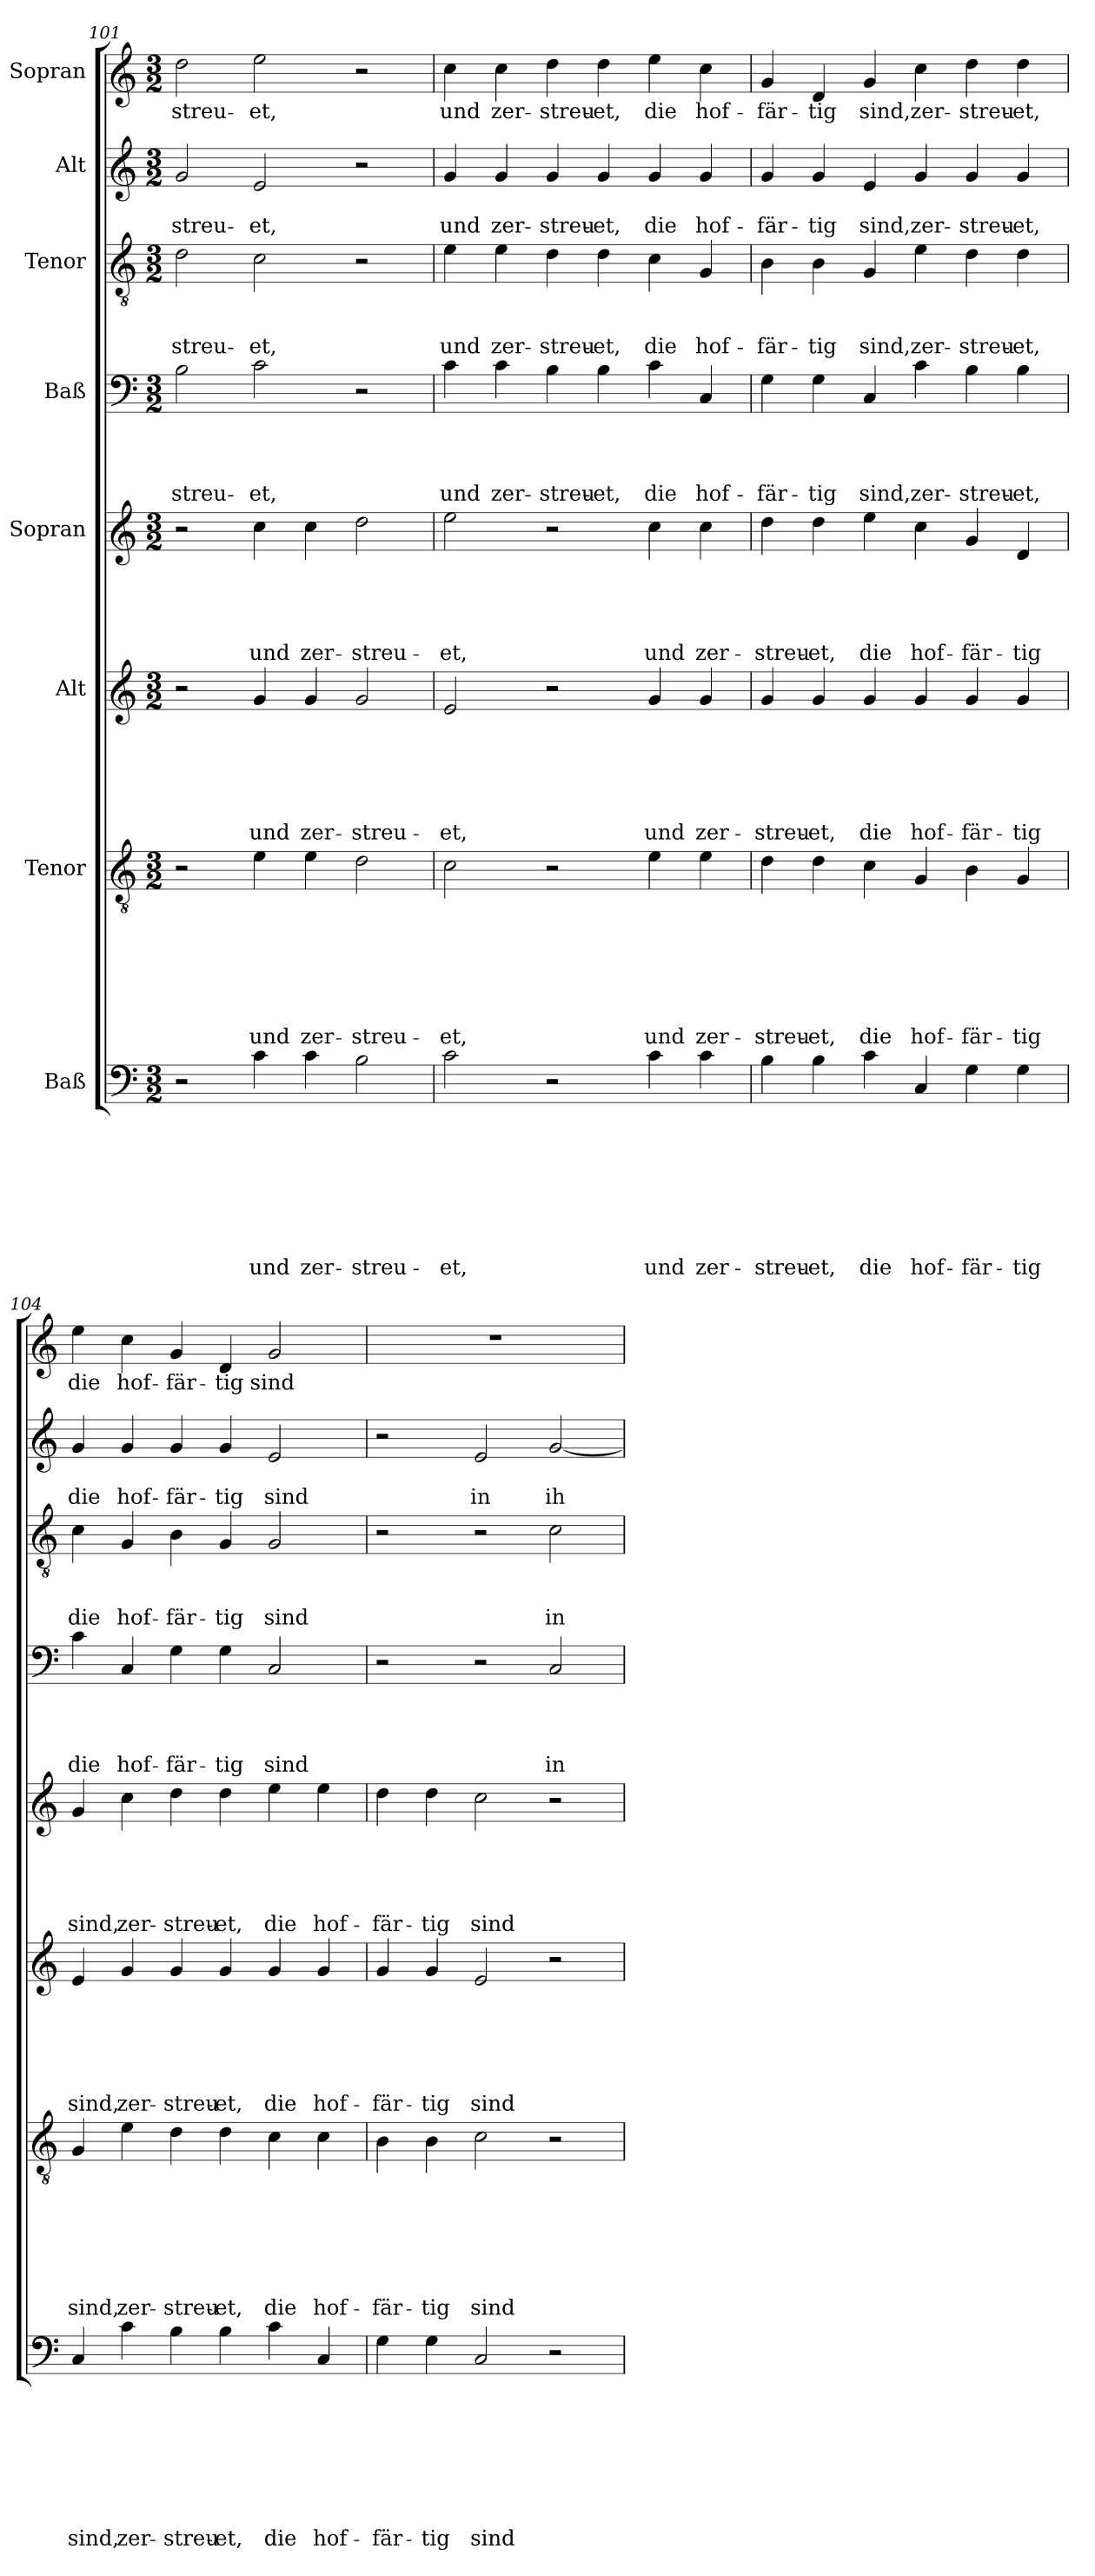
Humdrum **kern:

**kern	**text	**text	**text	**text	**text	**text	**text	**text	**kern	**text	**text	**text	**text	**text	**text	**text	**kern	**text	**text	**text	**text	**text	**text	**kern	**text	**text	**text	**text	**text	**kern	**text	**text	**text	**text	**kern	**text	**text	**text	**kern	**text	**text	**kern	**text
*part8	*part8	*part8	*part8	*part8	*part8	*part8	*part8	*part8	*part7	*part7	*part7	*part7	*part7	*part7	*part7	*part7	*part6	*part6	*part6	*part6	*part6	*part6	*part6	*part5	*part5	*part5	*part5	*part5	*part5	*part4	*part4	*part4	*part4	*part4	*part3	*part3	*part3	*part3	*part2	*part2	*part2	*part1	*part1
*staff8	*staff8	*staff8	*staff8	*staff8	*staff8	*staff8	*staff8	*staff8	*staff7	*staff7	*staff7	*staff7	*staff7	*staff7	*staff7	*staff7	*staff6	*staff6	*staff6	*staff6	*staff6	*staff6	*staff6	*staff5	*staff5	*staff5	*staff5	*staff5	*staff5	*staff4	*staff4	*staff4	*staff4	*staff4	*staff3	*staff3	*staff3	*staff3	*staff2	*staff2	*staff2	*staff1	*staff1
*I"Baß	*	*	*	*	*	*	*	*	*I"Tenor	*	*	*	*	*	*	*	*I"Alt	*	*	*	*	*	*	*I"Sopran	*	*	*	*	*	*I"Baß	*	*	*	*	*I"Tenor	*	*	*	*I"Alt	*	*	*I"Sopran	*
*clefF4	*	*	*	*	*	*	*	*	*clefGv2	*	*	*	*	*	*	*	*clefG2	*	*	*	*	*	*	*clefG2	*	*	*	*	*	*clefF4	*	*	*	*	*clefGv2	*	*	*	*clefG2	*	*	*clefG2	*
*k[]	*	*	*	*	*	*	*	*	*k[]	*	*	*	*	*	*	*	*k[]	*	*	*	*	*	*	*k[]	*	*	*	*	*	*k[]	*	*	*	*	*k[]	*	*	*	*k[]	*	*	*k[]	*
*C:	*	*	*	*	*	*	*	*	*C:	*	*	*	*	*	*	*	*C:	*	*	*	*	*	*	*C:	*	*	*	*	*	*C:	*	*	*	*	*C:	*	*	*	*C:	*	*	*C:	*
*M3/2	*	*	*	*	*	*	*	*	*M3/2	*	*	*	*	*	*	*	*M3/2	*	*	*	*	*	*	*M3/2	*	*	*	*	*	*M3/2	*	*	*	*	*M3/2	*	*	*	*M3/2	*	*	*M3/2	*
=101	=101	=101	=101	=101	=101	=101	=101	=101	=101	=101	=101	=101	=101	=101	=101	=101	=101	=101	=101	=101	=101	=101	=101	=101	=101	=101	=101	=101	=101	=101	=101	=101	=101	=101	=101	=101	=101	=101	=101	=101	=101	=101	=101
2r	.	.	.	.	.	.	.	.	2r	.	.	.	.	.	.	.	2r	.	.	.	.	.	.	2r	.	.	.	.	.	2B\	.	.	.	-streu-	2d\	.	.	-streu-	2g/	.	-streu-	2dd\	-streu-
4c\	.	.	.	.	.	.	.	und	4e\	.	.	.	.	.	.	und	4g/	.	.	.	.	.	und	4cc\	.	.	.	.	und	2c\	.	.	.	-et,	2c\	.	.	-et,	2e/	.	-et,	2ee\	-et,
4c\	.	.	.	.	.	.	.	zer-	4e\	.	.	.	.	.	.	zer-	4g/	.	.	.	.	.	zer-	4cc\	.	.	.	.	zer-	.	.	.	.	.	.	.	.	.	.	.	.	.	.
2B\	.	.	.	.	.	.	.	-streu-	2d\	.	.	.	.	.	.	-streu-	2g/	.	.	.	.	.	-streu-	2dd\	.	.	.	.	-streu-	2r	.	.	.	.	2r	.	.	.	2r	.	.	2r	.
=102	=102	=102	=102	=102	=102	=102	=102	=102	=102	=102	=102	=102	=102	=102	=102	=102	=102	=102	=102	=102	=102	=102	=102	=102	=102	=102	=102	=102	=102	=102	=102	=102	=102	=102	=102	=102	=102	=102	=102	=102	=102	=102	=102
2c\	.	.	.	.	.	.	.	-et,	2c\	.	.	.	.	.	.	-et,	2e/	.	.	.	.	.	-et,	2ee\	.	.	.	.	-et,	4c\	.	.	.	und	4e\	.	.	und	4g/	.	und	4cc\	und
.	.	.	.	.	.	.	.	.	.	.	.	.	.	.	.	.	.	.	.	.	.	.	.	.	.	.	.	.	.	4c\	.	.	.	zer-	4e\	.	.	zer-	4g/	.	zer-	4cc\	zer-
2r	.	.	.	.	.	.	.	.	2r	.	.	.	.	.	.	.	2r	.	.	.	.	.	.	2r	.	.	.	.	.	4B\	.	.	.	-streu-	4d\	.	.	-streu-	4g/	.	-streu-	4dd\	-streu-
.	.	.	.	.	.	.	.	.	.	.	.	.	.	.	.	.	.	.	.	.	.	.	.	.	.	.	.	.	.	4B\	.	.	.	-et,	4d\	.	.	-et,	4g/	.	-et,	4dd\	-et,
4c\	.	.	.	.	.	.	.	und	4e\	.	.	.	.	.	.	und	4g/	.	.	.	.	.	und	4cc\	.	.	.	.	und	4c\	.	.	.	die	4c\	.	.	die	4g/	.	die	4ee\	die
4c\	.	.	.	.	.	.	.	zer-	4e\	.	.	.	.	.	.	zer-	4g/	.	.	.	.	.	zer-	4cc\	.	.	.	.	zer-	4C/	.	.	.	hof-	4G/	.	.	hof-	4g/	.	hof-	4cc\	hof-
!!LO:LB:g=z
=103	=103	=103	=103	=103	=103	=103	=103	=103	=103	=103	=103	=103	=103	=103	=103	=103	=103	=103	=103	=103	=103	=103	=103	=103	=103	=103	=103	=103	=103	=103	=103	=103	=103	=103	=103	=103	=103	=103	=103	=103	=103	=103	=103
4B\	.	.	.	.	.	.	.	-streu-	4d\	.	.	.	.	.	.	-streu-	4g/	.	.	.	.	.	-streu-	4dd\	.	.	.	.	-streu-	4G\	.	.	.	-fär-	4B\	.	.	-fär-	4g/	.	-fär-	4g/	-fär-
4B\	.	.	.	.	.	.	.	-et,	4d\	.	.	.	.	.	.	-et,	4g/	.	.	.	.	.	-et,	4dd\	.	.	.	.	-et,	4G\	.	.	.	-tig	4B\	.	.	-tig	4g/	.	-tig	4d/	-tig
4c\	.	.	.	.	.	.	.	die	4c\	.	.	.	.	.	.	die	4g/	.	.	.	.	.	die	4ee\	.	.	.	.	die	4C/	.	.	.	sind,	4G/	.	.	sind,	4e/	.	sind,	4g/	sind,
4C/	.	.	.	.	.	.	.	hof-	4G/	.	.	.	.	.	.	hof-	4g/	.	.	.	.	.	hof-	4cc\	.	.	.	.	hof-	4c\	.	.	.	zer-	4e\	.	.	zer-	4g/	.	zer-	4cc\	zer-
4G\	.	.	.	.	.	.	.	-fär-	4B\	.	.	.	.	.	.	-fär-	4g/	.	.	.	.	.	-fär-	4g/	.	.	.	.	-fär-	4B\	.	.	.	-streu-	4d\	.	.	-streu-	4g/	.	-streu-	4dd\	-streu-
4G\	.	.	.	.	.	.	.	-tig	4G/	.	.	.	.	.	.	-tig	4g/	.	.	.	.	.	-tig	4d/	.	.	.	.	-tig	4B\	.	.	.	-et,	4d\	.	.	-et,	4g/	.	-et,	4dd\	-et,
=104	=104	=104	=104	=104	=104	=104	=104	=104	=104	=104	=104	=104	=104	=104	=104	=104	=104	=104	=104	=104	=104	=104	=104	=104	=104	=104	=104	=104	=104	=104	=104	=104	=104	=104	=104	=104	=104	=104	=104	=104	=104	=104	=104
4C/	.	.	.	.	.	.	.	sind,	4G/	.	.	.	.	.	.	sind,	4e/	.	.	.	.	.	sind,	4g/	.	.	.	.	sind,	4c\	.	.	.	die	4c\	.	.	die	4g/	.	die	4ee\	die
4c\	.	.	.	.	.	.	.	zer-	4e\	.	.	.	.	.	.	zer-	4g/	.	.	.	.	.	zer-	4cc\	.	.	.	.	zer-	4C/	.	.	.	hof-	4G/	.	.	hof-	4g/	.	hof-	4cc\	hof-
4B\	.	.	.	.	.	.	.	-streu-	4d\	.	.	.	.	.	.	-streu-	4g/	.	.	.	.	.	-streu-	4dd\	.	.	.	.	-streu-	4G\	.	.	.	-fär-	4B\	.	.	-fär-	4g/	.	-fär-	4g/	-fär-
4B\	.	.	.	.	.	.	.	-et,	4d\	.	.	.	.	.	.	-et,	4g/	.	.	.	.	.	-et,	4dd\	.	.	.	.	-et,	4G\	.	.	.	-tig	4G/	.	.	-tig	4g/	.	-tig	4d/	-tig
4c\	.	.	.	.	.	.	.	die	4c\	.	.	.	.	.	.	die	4g/	.	.	.	.	.	die	4ee\	.	.	.	.	die	2C/	.	.	.	sind	2G/	.	.	sind	2e/	.	sind	2g/	sind
4C/	.	.	.	.	.	.	.	hof-	4c\	.	.	.	.	.	.	hof-	4g/	.	.	.	.	.	hof-	4ee\	.	.	.	.	hof-	.	.	.	.	.	.	.	.	.	.	.	.	.	.
=105	=105	=105	=105	=105	=105	=105	=105	=105	=105	=105	=105	=105	=105	=105	=105	=105	=105	=105	=105	=105	=105	=105	=105	=105	=105	=105	=105	=105	=105	=105	=105	=105	=105	=105	=105	=105	=105	=105	=105	=105	=105	=105	=105
4G\	.	.	.	.	.	.	.	-fär-	4B\	.	.	.	.	.	.	-fär-	4g/	.	.	.	.	.	-fär-	4dd\	.	.	.	.	-fär-	2r	.	.	.	.	2r	.	.	.	2r	.	.	1.r	.
4G\	.	.	.	.	.	.	.	-tig	4B\	.	.	.	.	.	.	-tig	4g/	.	.	.	.	.	-tig	4dd\	.	.	.	.	-tig	.	.	.	.	.	.	.	.	.	.	.	.	.	.
2C/	.	.	.	.	.	.	.	sind	2c\	.	.	.	.	.	.	sind	2e/	.	.	.	.	.	sind	2cc\	.	.	.	.	sind	2r	.	.	.	.	2r	.	.	.	2e/	.	in	.	.
2r	.	.	.	.	.	.	.	.	2r	.	.	.	.	.	.	.	2r	.	.	.	.	.	.	2r	.	.	.	.	.	2C/	.	.	.	in	2c\	.	.	in	[2g/	.	ih-	.	.
=	=	=	=	=	=	=	=	=	=	=	=	=	=	=	=	=	=	=	=	=	=	=	=	=	=	=	=	=	=	=	=	=	=	=	=	=	=	=	=	=	=	=	=
*-	*-	*-	*-	*-	*-	*-	*-	*-	*-	*-	*-	*-	*-	*-	*-	*-	*-	*-	*-	*-	*-	*-	*-	*-	*-	*-	*-	*-	*-	*-	*-	*-	*-	*-	*-	*-	*-	*-	*-	*-	*-	*-	*-
